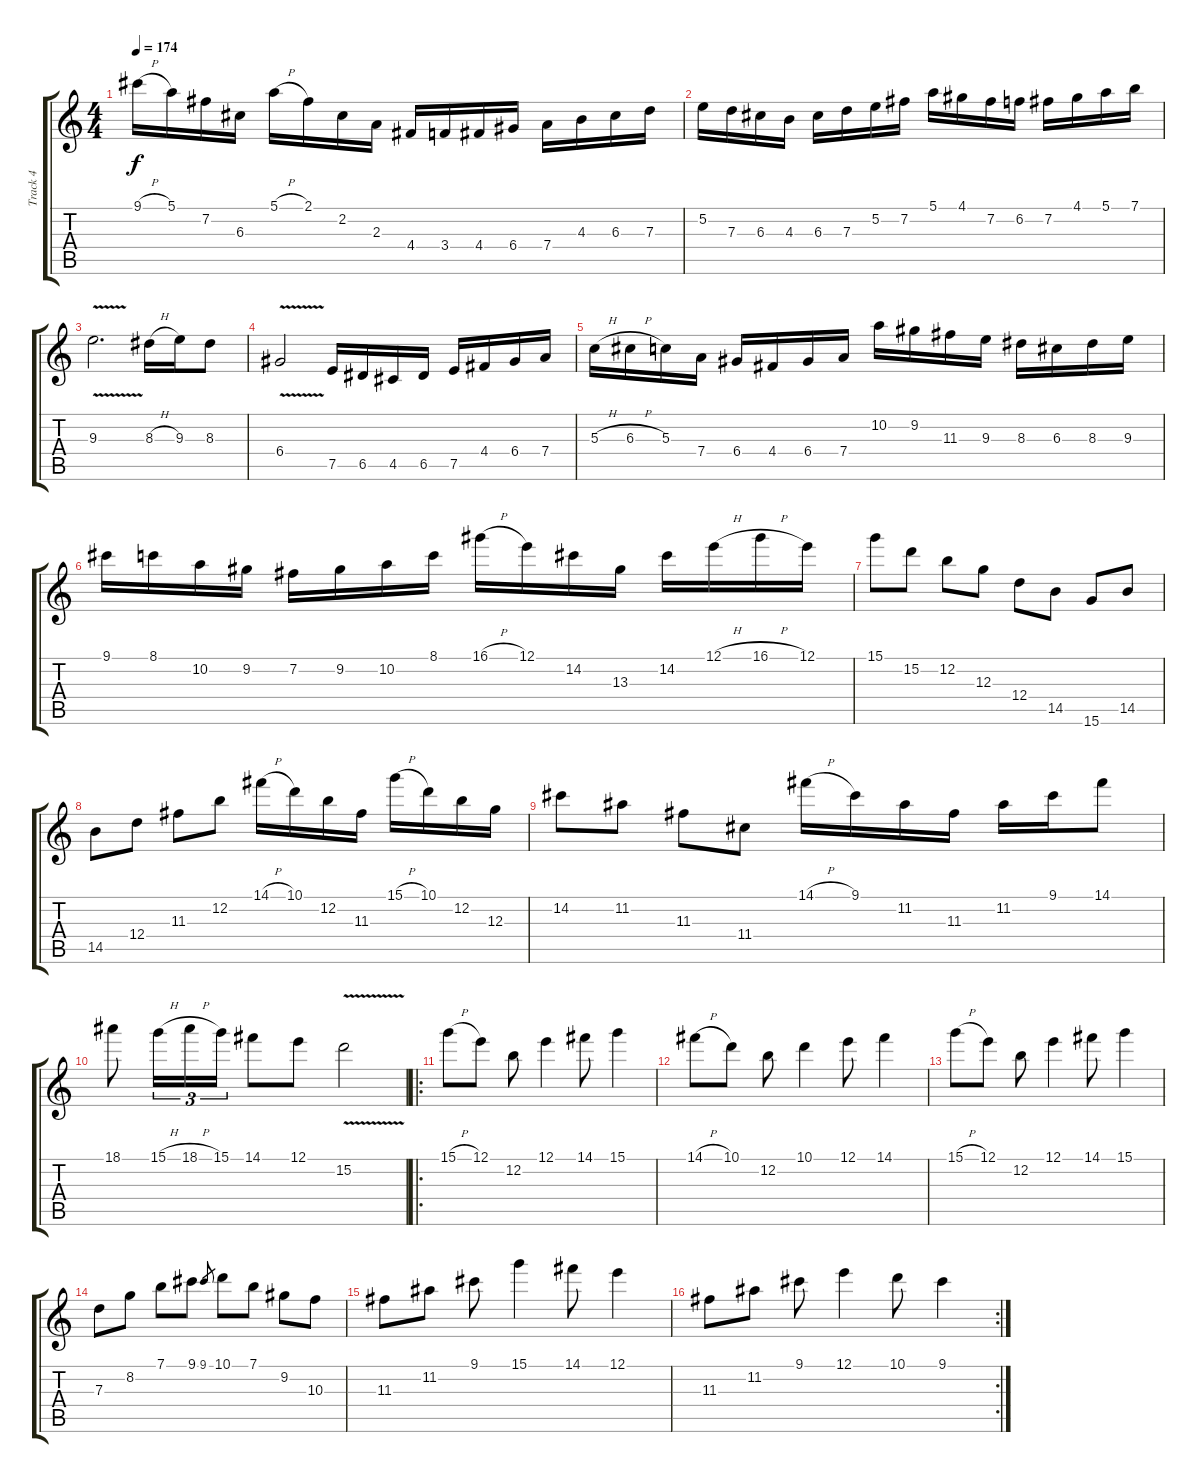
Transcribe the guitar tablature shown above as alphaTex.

\track ("Track 4" "Track 4") {instrument overdrivenguitar}
\staff {score tabs}
\tuning (E4 B3 G3 D3 A2 E2) {hide}
\ts (4 4)
\tempo 174
\clef g2
\ks c
9.1{h}.16{dy f} 5.1.16 7.2.16 6.3.16 5.1{h}.16 2.1.16 2.2.16 2.3.16 4.4.16 3.4.16 4.4.16 6.4.16 7.4.16 4.3.16 6.3.16 7.3.16 |
5.2.16 7.3.16 6.3.16 4.3.16 6.3.16 7.3.16 5.2.16 7.2.16 5.1.16 4.1.16 7.2.16 6.2.16 7.2.16 4.1.16 5.1.16 7.1.16 |
9.3{v}.2{d} 8.3{h}.16 9.3.16 8.3.8 |
6.4{v}.2 7.5.16 6.5.16 4.5.16 6.5.16 7.5.16 4.4.16 6.4.16 7.4.16 |
5.3{h}.16 6.3{h}.16 5.3.16 7.4.16 6.4.16 4.4.16 6.4.16 7.4.16 10.2.16 9.2.16 11.3.16 9.3.16 8.3.16 6.3.16 8.3.16 9.3.16 |
9.1.16 8.1.16 10.2.16 9.2.16 7.2.16 9.2.16 10.2.16 8.1.16 16.1{h}.16 12.1.16 14.2.16 13.3.16 14.2.16 12.1{h}.16 16.1{h}.16 12.1.16 |
15.1.8 15.2.8 12.2.8 12.3.8 12.4.8 14.5.8 15.6.8 14.5.8 |
14.5.8 12.4.8 11.3.8 12.2.8 14.1{h}.16 10.1.16 12.2.16 11.3.16 15.1{h}.16 10.1.16 12.2.16 12.3.16 |
14.2.8 11.2.8 11.3.8 11.4.8 14.1{h}.16 9.1.16 11.2.16 11.3.16 11.2.16 9.1.16 14.1.8 |
18.1.8 15.1{h}.16{tu (3 2)} 18.1{h}.16{tu (3 2)} 15.1.16{tu (3 2)} 14.1.8 12.1.8 15.2{v}.2 |
\ro
15.1{h}.8 12.1.8 12.2.8 12.1.4 14.1.8 15.1.4 |
14.1{h}.8 10.1.8 12.2.8 10.1.4 12.1.8 14.1.4 |
15.1{h}.8 12.1.8 12.2.8 12.1.4 14.1.8 15.1.4 |
7.3.8 8.2.8 7.1.8 9.1.8 9.1.8{gr} 10.1.8 7.1.8 9.2.8 10.3.8 |
11.3.8 11.2.8 9.1.8 15.1.4 14.1.8 12.1.4 |
\rc 2
11.3.8 11.2.8 9.1.8 12.1.4 10.1.8 9.1.4
